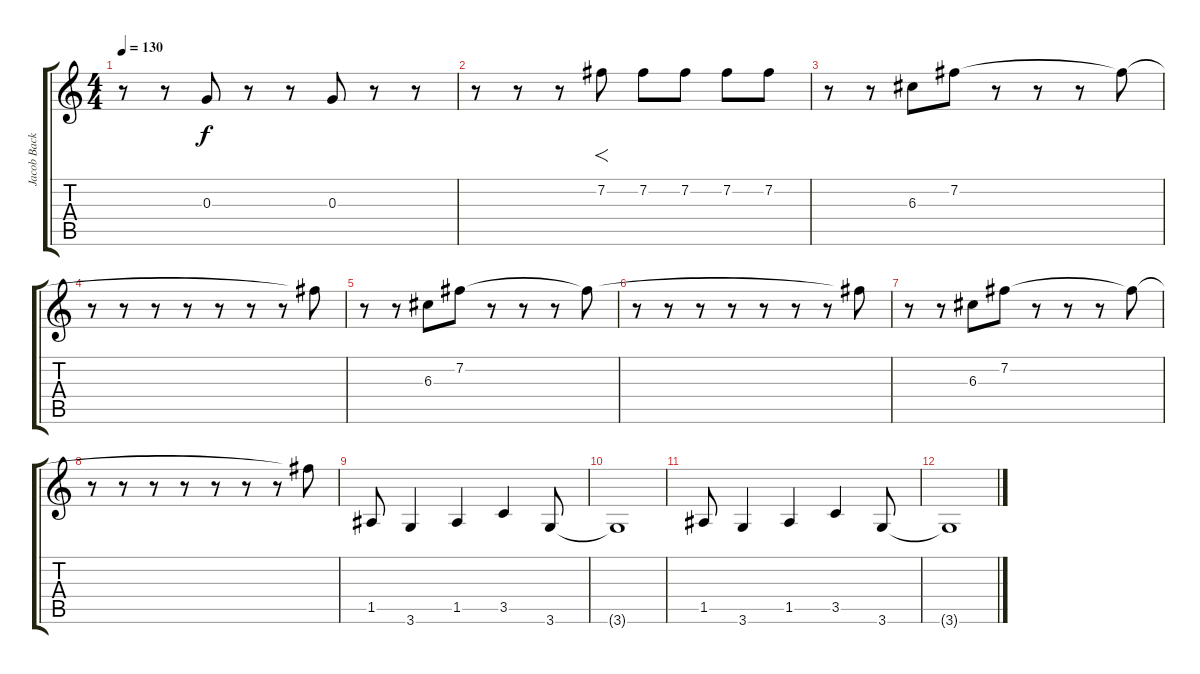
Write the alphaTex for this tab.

\track ("Jacob Backup" "Jacob Back") {instrument distortionguitar}
\staff {score tabs}
\tuning (E4 B3 G3 D3 A2 E2) {hide}
\ts (4 4)
\tempo 130
\clef g2
\ks c
r.8{dy f} r.8 0.3.8 r.8 r.8 0.3.8 r.8 r.8 |
r.8 r.8 r.8 7.2.8{f} 7.2.8 7.2.8 7.2.8 7.2.8 |
r.8 r.8 6.3.8 7.2.8 r.8 r.8 r.8 7.2{t}.8 |
r.8 r.8 r.8 r.8 r.8 r.8 r.8 7.2{t}.8 |
r.8 r.8 6.3.8 7.2.8 r.8 r.8 r.8 7.2{t}.8 |
r.8 r.8 r.8 r.8 r.8 r.8 r.8 7.2{t}.8 |
r.8 r.8 6.3.8 7.2.8 r.8 r.8 r.8 7.2{t}.8 |
r.8 r.8 r.8 r.8 r.8 r.8 r.8 7.2{t}.8 |
1.5.8{instrument acousticguitarnylon} 3.6.4 1.5.4 3.5.4 3.6.8 |
3.6{t}.1 |
1.5.8 3.6.4 1.5.4 3.5.4 3.6.8 |
3.6{t}.1
